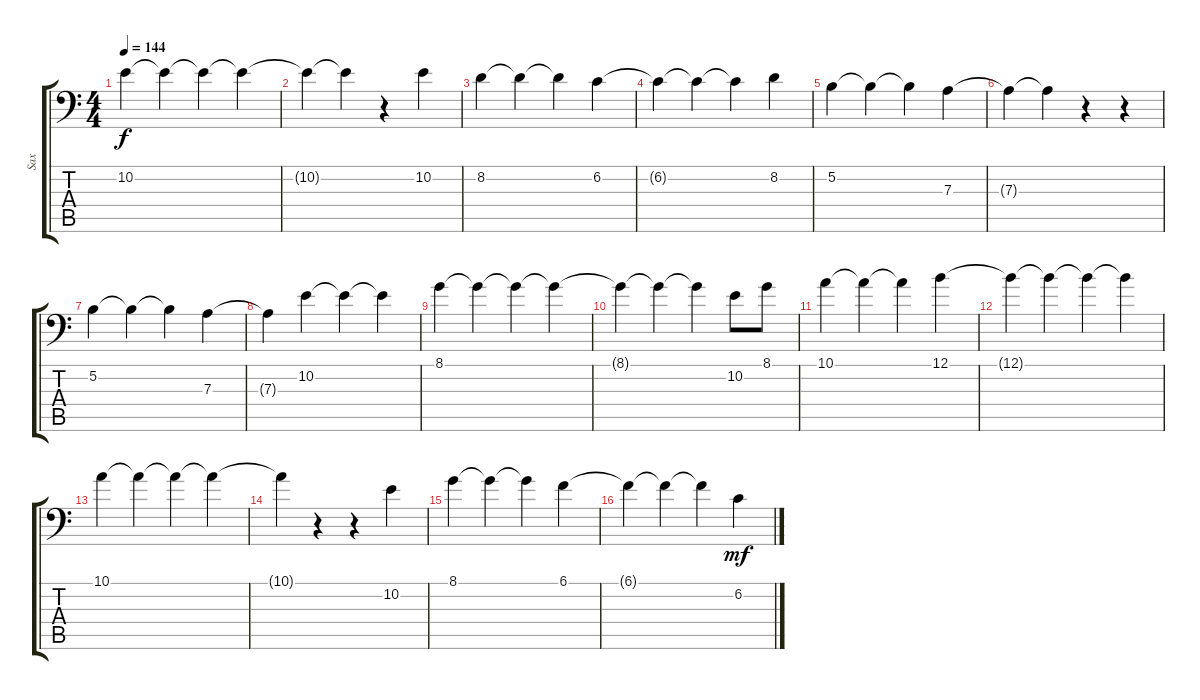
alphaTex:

\track ("Sax" "Sax") {instrument altosax}
\staff {score tabs}
\tuning (B3 Gb3 D3 A2 E2 Bb1) {hide}
\ts (4 4)
\tempo 144
\clef f4
\ks c
10.2.4{dy f} 10.2{t}.4 10.2{t}.4{volume 0} 10.2{t}.4 |
10.2{t}.4 10.2{t}.4 r.4{volume 11 instrument altosax} 10.2.4 |
8.2.4 8.2{t}.4 8.2{t}.4 6.2.4 |
6.2{t}.4{volume 5} 6.2{t}.4 6.2{t}.4 8.2.4{volume 11 instrument altosax} |
5.2.4 5.2{t}.4{volume 6} 5.2{t}.4 7.3.4 |
7.3{t}.4 7.3{t}.4 r.4 r.4{volume 8 instrument altosax} |
5.2.4 5.2{t}.4 5.2{t}.4 7.3.4 |
7.3{t}.4 10.2.4 10.2{t}.4 10.2{t}.4{volume 11 instrument altosax} |
8.1.4 8.1{t}.4 8.1{t}.4 8.1{t}.4 |
8.1{t}.4 8.1{t}.4 8.1{t}.4 10.2.8 8.1.8 |
10.1.4 10.1{t}.4 10.1{t}.4 12.1.4 |
12.1{t}.4 12.1{t}.4 12.1{t}.4 12.1{t}.4{volume 6} |
10.1.4 10.1{t}.4 10.1{t}.4 10.1{t}.4 |
10.1{t}.4 r.4 r.4{volume 11 instrument altosax} 10.2.4 |
8.1.4 8.1{t}.4 8.1{t}.4 6.1.4 |
6.1{t}.4 6.1{t}.4 6.1{t}.4 6.2.4{dy mf}
